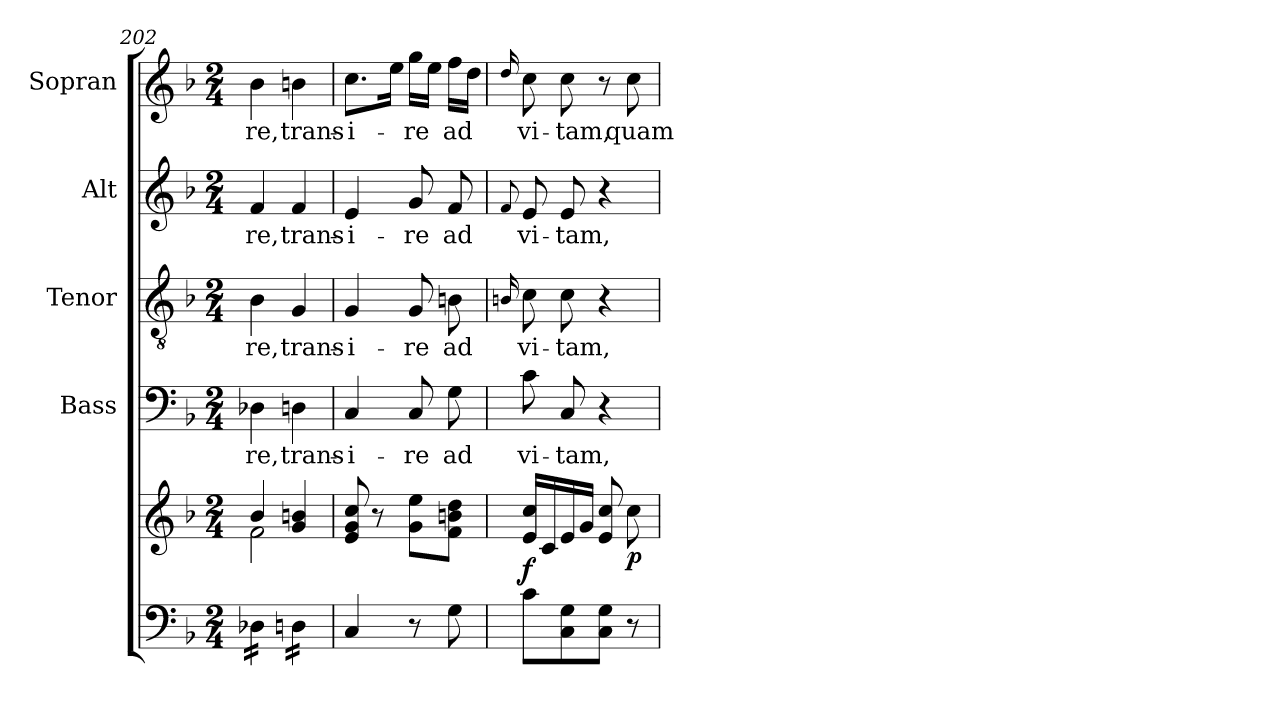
**kern	**kern	**dynam	**kern	**text	**kern	**text	**kern	**text	**kern	**text
*part5	*part5	*part5	*part4	*part4	*part3	*part3	*part2	*part2	*part1	*part1
*staff6	*staff5	*staff5/6	*staff4	*staff4	*staff3	*staff3	*staff2	*staff2	*staff1	*staff1
*	*	*	*I"Bass	*	*I"Tenor	*	*I"Alt	*	*I"Sopran	*
*	*	*	*I'B.	*	*I'T.	*	*I'A.	*	*I'S.	*
*clefF4	*clefG2	*	*clefF4	*	*clefGv2	*	*clefG2	*	*clefG2	*
*k[b-]	*k[b-]	*	*k[b-]	*	*k[b-]	*	*k[b-]	*	*k[b-]	*
*F:	*F:	*	*F:	*	*F:	*	*F:	*	*F:	*
*M2/4	*M2/4	*	*M2/4	*	*M2/4	*	*M2/4	*	*M2/4	*
=202	=202	=202	=202	=202	=202	=202	=202	=202	=202	=202
*	*^	*	*	*	*	*	*	*	*	*
!	!	!	!	!	!LO:LY:b	!	!LO:LY:b	!	!LO:LY:b	!	!LO:LY:b
*tremolo	*	*	*	*	*	*	*	*	*	*	*
16D-X\LL	4b-/	2f\	.	4D-X\	-re,	4B-\	-re,	4f/	-re,	4b-\	-re,
16D-X\	.	.	.	.	.	.	.	.	.	.	.
16D-X\	.	.	.	.	.	.	.	.	.	.	.
16D-X\JJ	.	.	.	.	.	.	.	.	.	.	.
!	!	!	!	!	!LO:LY:b	!	!LO:LY:b	!	!LO:LY:b	!	!LO:LY:b
16Dn\LL	4g/ 4bn/	.	.	4Dn\	trans-	4G/	trans-	4f/	trans-	4bn\	trans-
16Dn\	.	.	.	.	.	.	.	.	.	.	.
16Dn\	.	.	.	.	.	.	.	.	.	.	.
16Dn\JJ	.	.	.	.	.	.	.	.	.	.	.
*Xtremolo	*	*	*	*	*	*	*	*	*	*	*
*	*v	*v	*	*	*	*	*	*	*	*	*
=203	=203	=203	=203	=203	=203	=203	=203	=203	=203	=203
!	!	!	!	!LO:LY:b	!	!LO:LY:b	!	!LO:LY:b	!	!LO:LY:b
4C/	8e/ 8g/ 8cc/	.	4C/	-i-	4G/	-i-	4e/	-i-	8.cc\L	-i-
.	8r	.	.	.	.	.	.	.	.	.
.	.	.	.	.	.	.	.	.	16ee\Jk	.
!	!	!	!	!LO:LY:b	!	!LO:LY:b	!	!LO:LY:b	!	!LO:LY:b
8r	8g\ 8ee\L	.	8C/	-re	8G/	-re	8g/	-re	16gg\LL	-re
.	.	.	.	.	.	.	.	.	16ee\JJ	.
!	!	!	!	!LO:LY:b	!	!LO:LY:b	!	!LO:LY:b	!	!LO:LY:b
8G\	8f\ 8bn\ 8dd\J	.	8G\	ad	8Bn\	ad	8f/	ad	16ff\LL	ad
.	.	.	.	.	.	.	.	.	16dd\JJ	.
=204	=204	=204	=204	=204	=204	=204	=204	=204	=204	=204
.	.	.	.	.	16qqBn/	.	8qqf/	.	16qqdd/	.
!	!	!LO:DY:b	!	!LO:LY:b	!	!LO:LY:b	!	!LO:LY:b	!	!LO:LY:b
8c\L	16e/ 16cc/LL	f	8c\	vi-	8c\	vi-	8e/	vi-	8cc\	vi-
.	16c/	.	.	.	.	.	.	.	.	.
!	!	!	!	!LO:LY:b	!	!LO:LY:b	!	!LO:LY:b	!	!LO:LY:b
8C\ 8G\	16e/	.	8C/	-tam,	8c\	-tam,	8e/	-tam,	8cc\	-tam,
.	16g/JJ	.	.	.	.	.	.	.	.	.
8C\ 8G\J	8e/ 8cc/	.	4r	.	4r	.	4r	.	8r	.
!	!	!LO:DY:b	!	!	!	!	!	!	!	!LO:LY:b
8r	8cc\	p	.	.	.	.	.	.	8cc\	quam
=	=	=	=	=	=	=	=	=	=	=
*-	*-	*-	*-	*-	*-	*-	*-	*-	*-	*-
